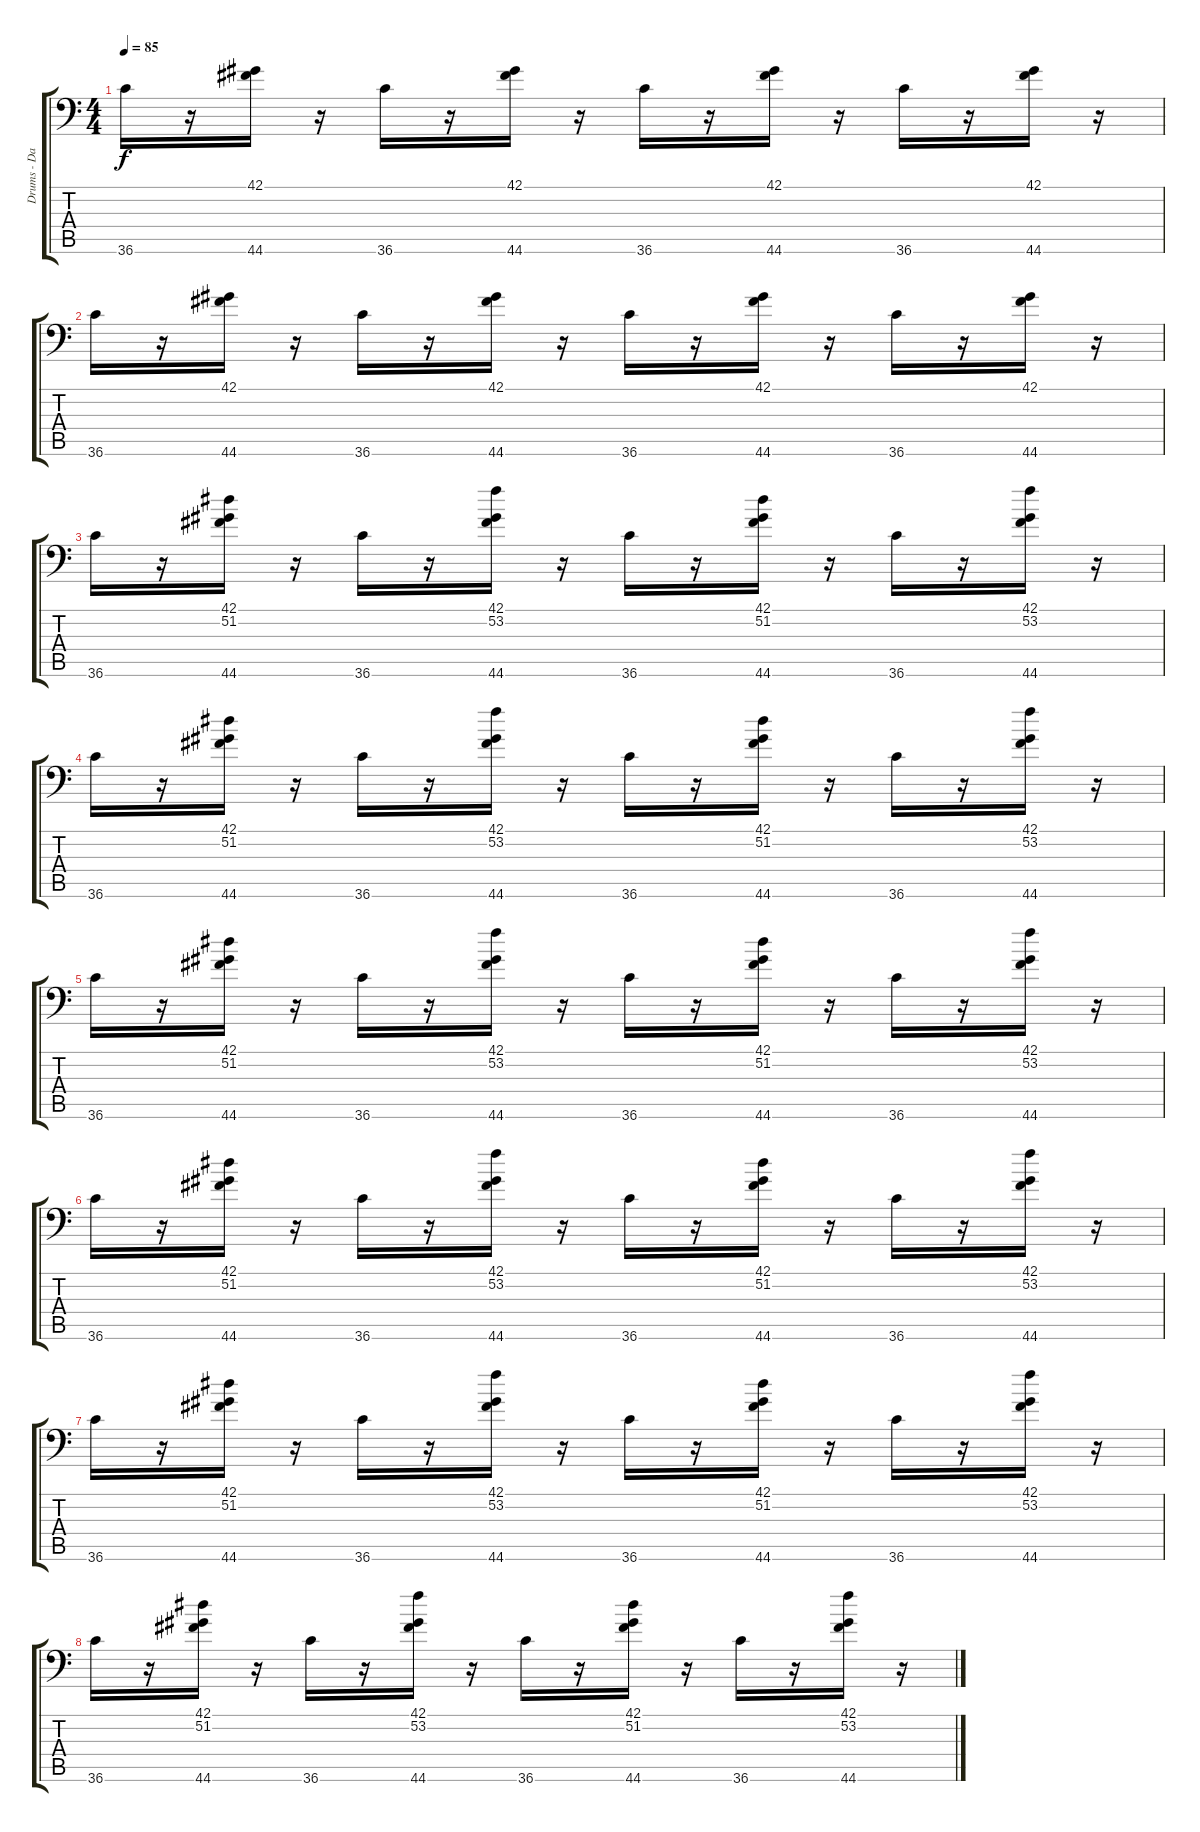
\track ("Drums - Dan Flint" "Drums - Da") {instrument acousticgrandpiano}
\staff {score tabs}
\tuning (C-1 C-1 C-1 C-1 C-1 C-1) {hide}
\ts (4 4)
\tempo 85
\clef f4
\ks c
36.6.16{dy f} r.16 (42.1 44.6).16 r.16 36.6.16 r.16 (42.1 44.6).16 r.16 36.6.16 r.16 (42.1 44.6).16 r.16 36.6.16 r.16 (42.1 44.6).16 r.16 |
36.6.16 r.16 (42.1 44.6).16 r.16 36.6.16 r.16 (42.1 44.6).16 r.16 36.6.16 r.16 (42.1 44.6).16 r.16 36.6.16 r.16 (42.1 44.6).16 r.16 |
36.6.16 r.16 (42.1 51.2 44.6).16 r.16 36.6.16 r.16 (42.1 53.2 44.6).16 r.16 36.6.16 r.16 (42.1 51.2 44.6).16 r.16 36.6.16 r.16 (42.1 53.2 44.6).16 r.16 |
36.6.16 r.16 (42.1 51.2 44.6).16 r.16 36.6.16 r.16 (42.1 53.2 44.6).16 r.16 36.6.16 r.16 (42.1 51.2 44.6).16 r.16 36.6.16 r.16 (42.1 53.2 44.6).16 r.16 |
36.6.16 r.16 (42.1 51.2 44.6).16 r.16 36.6.16 r.16 (42.1 53.2 44.6).16 r.16 36.6.16 r.16 (42.1 51.2 44.6).16 r.16 36.6.16 r.16 (42.1 53.2 44.6).16 r.16 |
36.6.16 r.16 (42.1 51.2 44.6).16 r.16 36.6.16 r.16 (42.1 53.2 44.6).16 r.16 36.6.16 r.16 (42.1 51.2 44.6).16 r.16 36.6.16 r.16 (42.1 53.2 44.6).16 r.16 |
36.6.16 r.16 (42.1 51.2 44.6).16 r.16 36.6.16 r.16 (42.1 53.2 44.6).16 r.16 36.6.16 r.16 (42.1 51.2 44.6).16 r.16 36.6.16 r.16 (42.1 53.2 44.6).16 r.16 |
36.6.16 r.16 (42.1 51.2 44.6).16 r.16 36.6.16 r.16 (42.1 53.2 44.6).16 r.16 36.6.16 r.16 (42.1 51.2 44.6).16 r.16 36.6.16 r.16 (42.1 53.2 44.6).16 r.16
